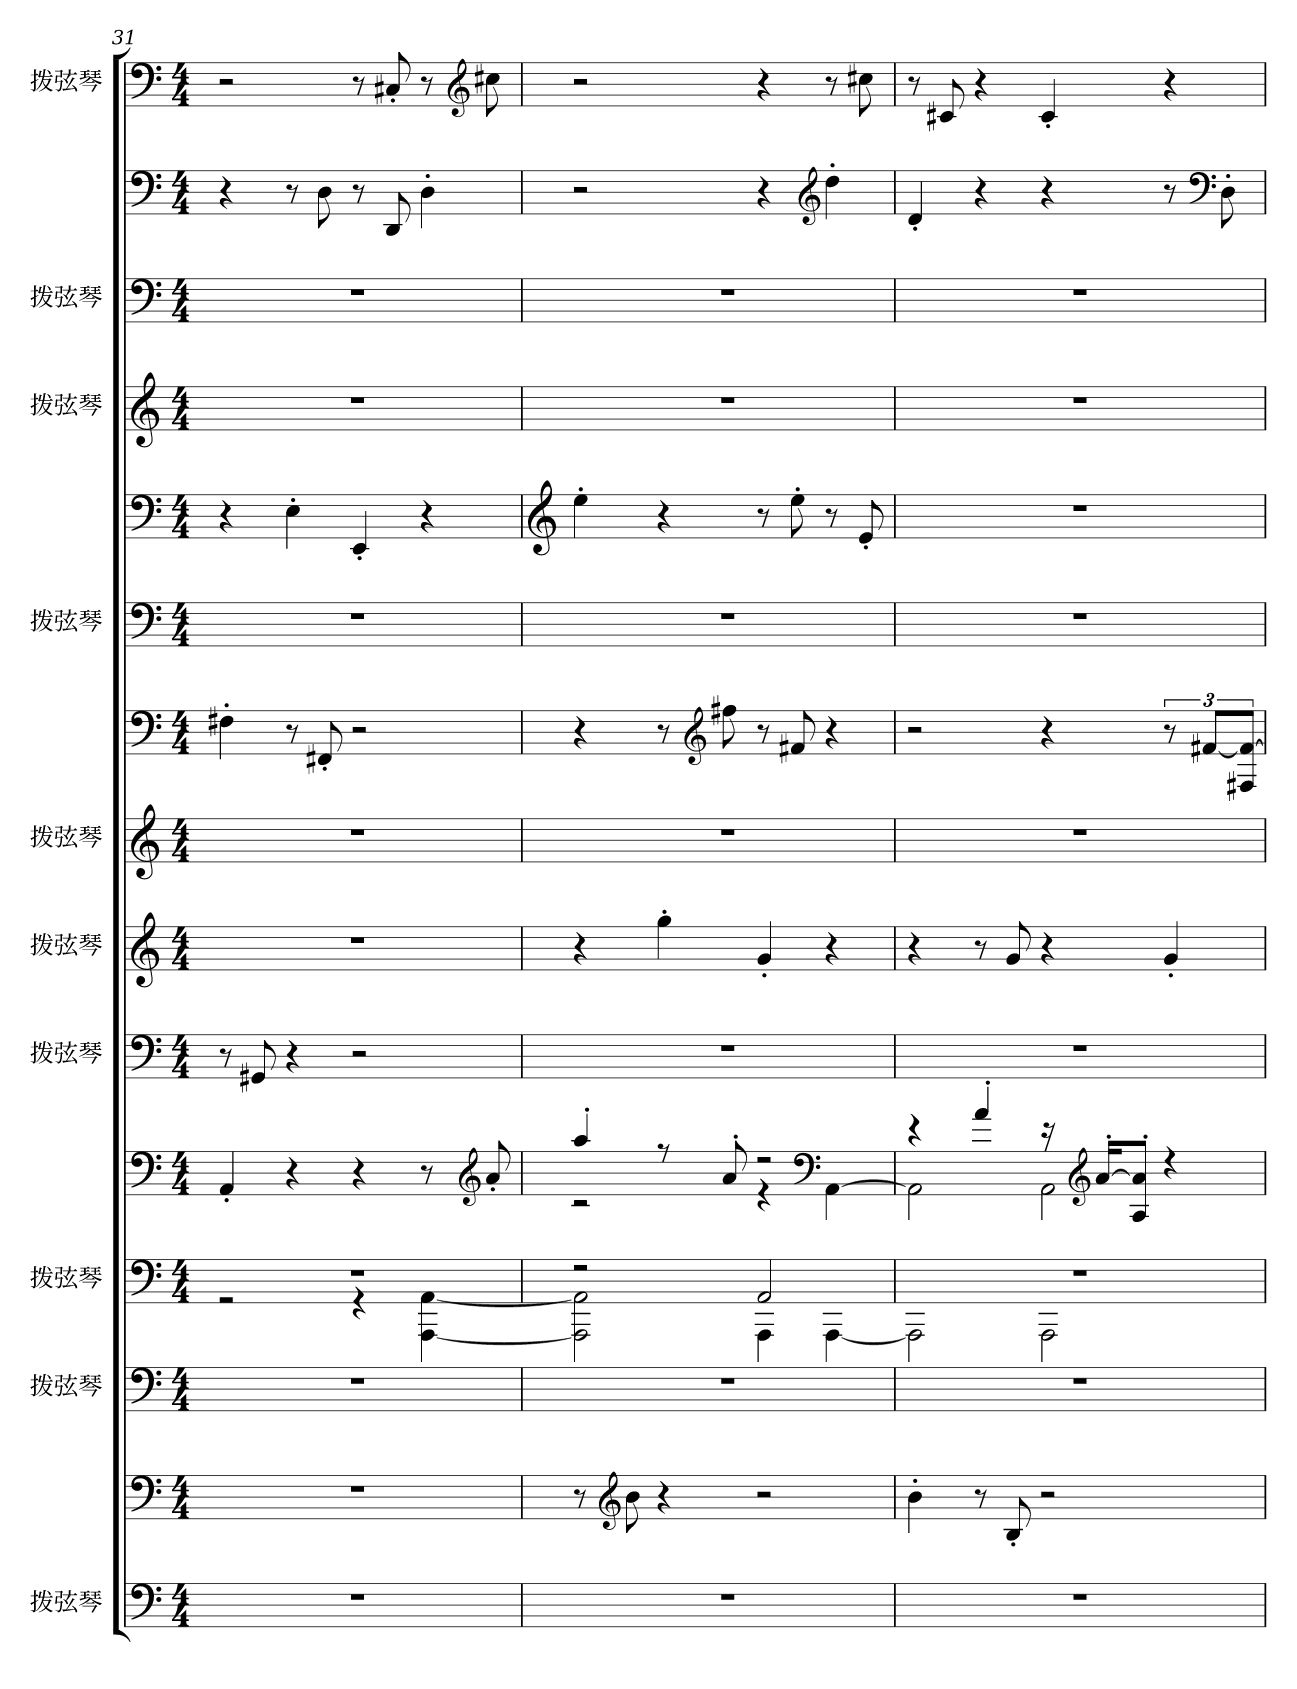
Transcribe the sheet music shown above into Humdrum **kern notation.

**kern	**kern	**kern	**kern	**kern	**kern	**kern	**kern	**kern	**kern	**kern	**kern	**kern	**kern	**kern
*part10	*part10	*part9	*part8	*part8	*part7	*part6	*part5	*part5	*part4	*part4	*part3	*part2	*part2	*part1
*staff15	*staff14	*staff13	*staff12	*staff11	*staff10	*staff9	*staff8	*staff7	*staff6	*staff5	*staff4	*staff3	*staff2	*staff1
*I"拨弦琴	*	*I"拨弦琴	*I"拨弦琴	*	*I"拨弦琴	*I"拨弦琴	*I"拨弦琴	*	*I"拨弦琴	*	*I"拨弦琴	*I"拨弦琴	*	*I"拨弦琴
*clefF4	*clefF4	*clefF4	*clefF4	*clefF4	*clefF4	*clefG2	*clefG2	*clefF4	*clefF4	*clefF4	*clefG2	*clefF4	*clefF4	*clefF4
*k[]	*k[]	*k[]	*k[]	*k[]	*k[]	*k[]	*k[]	*k[]	*k[]	*k[]	*k[]	*k[]	*k[]	*k[]
*M4/4	*M4/4	*M4/4	*M4/4	*M4/4	*M4/4	*M4/4	*M4/4	*M4/4	*M4/4	*M4/4	*M4/4	*M4/4	*M4/4	*M4/4
=31	=31	=31	=31	=31	=31	=31	=31	=31	=31	=31	=31	=31	=31	=31
*	*	*	*^	*	*	*	*	*	*	*	*	*	*	*
1r	1r	1r	1r	2r	4AA'/	8r	1r	1r	4F#X'\	1r	4r	1r	1r	4r	2r
.	.	.	.	.	.	8GG#X/	.	.	.	.	.	.	.	.	.
.	.	.	.	.	4r	4r	.	.	8r	.	4E'\	.	.	8r	.
.	.	.	.	.	.	.	.	.	8FF#X'/	.	.	.	.	8D\	.
.	.	.	.	4r	4r	2r	.	.	2r	.	4EE'/	.	.	8r	8r
.	.	.	.	.	.	.	.	.	.	.	.	.	.	8DD/	8C#X'/
.	.	.	.	[4AAA\ [4AA\	8r	.	.	.	.	.	4r	.	.	4D'\	8r
*	*	*	*	*	*clefG2	*	*	*	*	*	*	*	*	*	*clefG2
.	.	.	.	.	8a'/	.	.	.	.	.	.	.	.	.	8cc#X\
!!LO:PB:g=z
=32	=32	=32	=32	=32	=32	=32	=32	=32	=32	=32	=32	=32	=32	=32	=32
*	*	*	*	*	*	*	*	*	*	*	*clefG2	*	*	*	*
*	*	*	*	*	*^	*	*	*	*	*	*	*	*	*	*
1r	8r	1r	2r	2AAA\] 2AA\]	4aa'/	2r	1r	4r	1r	4r	1r	4ee'\	1r	1r	2r	2r
*	*clefG2	*	*	*	*	*	*	*	*	*	*	*	*	*	*	*
.	8b\	.	.	.	.	.	.	.	.	.	.	.	.	.	.	.
.	4r	.	.	.	8r	.	.	4gg'\	.	8r	.	4r	.	.	.	.
*	*	*	*	*	*	*	*	*	*	*clefG2	*	*	*	*	*	*
.	.	.	.	.	8a'/	.	.	.	.	8ff#X\	.	.	.	.	.	.
.	2r	.	2AA/	4AAA\	2r	4r	.	4g'/	.	8r	.	8r	.	.	4r	4r
.	.	.	.	.	.	.	.	.	.	8f#X/	.	8ee'\	.	.	.	.
*	*	*	*	*	*clefF4	*	*	*	*	*	*	*	*	*	*clefG2	*
.	.	.	.	[4AAA\	.	[4AA\	.	4r	.	4r	.	8r	.	.	4dd'\	8r
.	.	.	.	.	.	.	.	.	.	.	.	8e'/	.	.	.	8cc#X\
=33	=33	=33	=33	=33	=33	=33	=33	=33	=33	=33	=33	=33	=33	=33	=33	=33
1r	4b'\	1r	1r	2AAA\]	4r	2AA\]	1r	4r	1r	2r	1r	1r	1r	1r	4d'/	8r
.	.	.	.	.	.	.	.	.	.	.	.	.	.	.	.	8c#X/
.	8r	.	.	.	4a'/	.	.	8r	.	.	.	.	.	.	4r	4r
.	8B'/	.	.	.	.	.	.	8g/	.	.	.	.	.	.	.	.
.	2r	.	.	2AAA\	16r	2AA\	.	4r	.	4r	.	.	.	.	4r	4c#'/
*	*	*	*	*	*clefG2	*	*	*	*	*	*	*	*	*	*	*
.	.	.	.	.	[16a'/KL	.	.	.	.	.	.	.	.	.	.	.
.	.	.	.	.	8A/' 8a/]'J	.	.	.	.	.	.	.	.	.	.	.
.	.	.	.	.	4r	.	.	4g'/	.	12r	.	.	.	.	8r	4r
.	.	.	.	.	.	.	.	.	.	[12f#X/L	.	.	.	.	.	.
*	*	*	*	*	*	*	*	*	*	*	*	*	*	*	*clefF4	*
.	.	.	.	.	.	.	.	.	.	.	.	.	.	.	8D'\	.
.	.	.	.	.	.	.	.	.	.	12F#X/ 12f#/_J	.	.	.	.	.	.
*	*	*	*v	*v	*	*	*	*	*	*	*	*	*	*	*	*
*	*	*	*	*v	*v	*	*	*	*	*	*	*	*	*	*
=	=	=	=	=	=	=	=	=	=	=	=	=	=	=
*-	*-	*-	*-	*-	*-	*-	*-	*-	*-	*-	*-	*-	*-	*-
